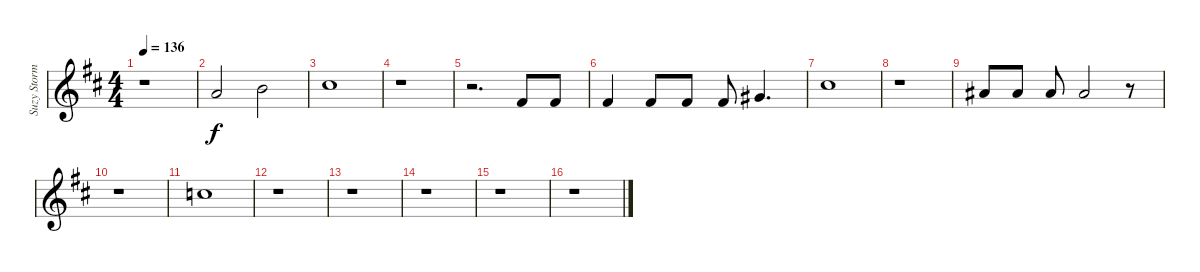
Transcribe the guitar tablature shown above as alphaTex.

\track ("Suzy Storm Vocals" "Suzy Storm") {instrument flute}
\staff {score}
\tuning (Eb4 Bb3 Gb3 Db3 Ab2 Eb2) {hide}
\ts (4 4)
\tempo 136
\clef g2
\ks d
r.1{dy f} |
11.2.2 13.2.2 |
15.2.1 |
r.1 |
r.2{d volume 9 instrument flute} 12.3.8 12.3.8 |
12.3.4 12.3.8 12.3.8 12.3.8 14.3.4{d} |
15.2.1 |
r.1 |
12.2.8 12.2.8 12.2.8 12.2.2 r.8 |
r.1 |
14.2.1 |
r.1 |
r.1 |
r.1 |
r.1 |
r.1
